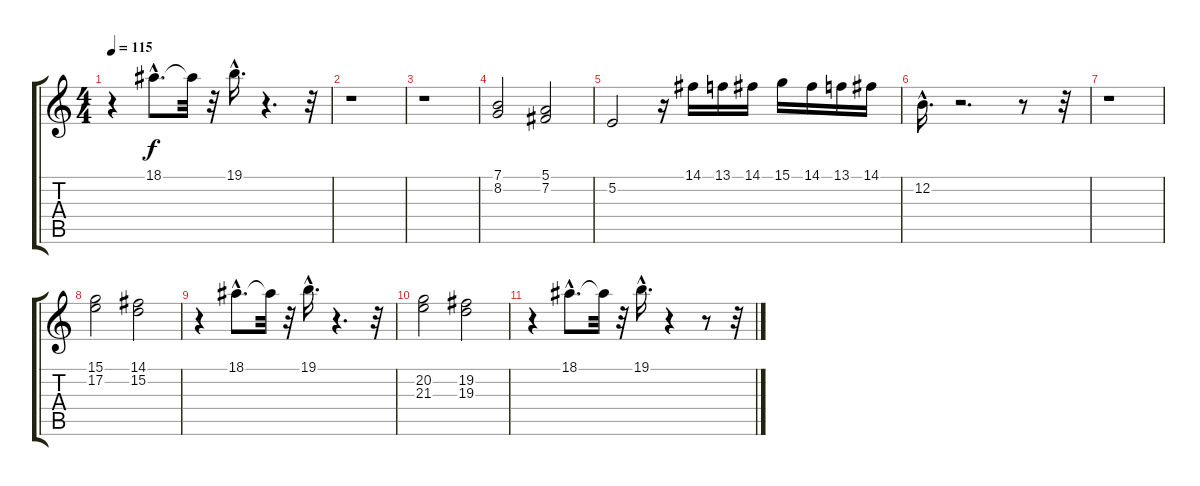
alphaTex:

\track "" {instrument panflute}
\staff {score tabs}
\tuning (E4 B3 G3 D3 A2 E2) {hide}
\ts (4 4)
\tempo 115
\clef g2
\ks c
r.4{dy f} 18.1{hac}.8{d} 18.1{t}.32 r.32 19.1{hac}.16{d} r.4{d} r.32 |
r.1 |
r.1 |
(7.1 8.2).2 (5.1 7.2).2 |
5.2.2 r.16 14.1.16 13.1.16 14.1.16 15.1.16 14.1.16 13.1.16 14.1.16 |
12.2{hac}.16{d} r.2{d} r.8 r.32 |
r.1 |
(15.1 17.2).2 (14.1 15.2).2 |
r.4 18.1{hac}.8{d} 18.1{t}.32 r.32 19.1{hac}.16{d} r.4{d} r.32 |
(20.2 21.3).2 (19.2 19.3).2 |
r.4 18.1{hac}.8{d} 18.1{t}.32 r.32 19.1{hac}.16{d} r.4 r.8 r.32
